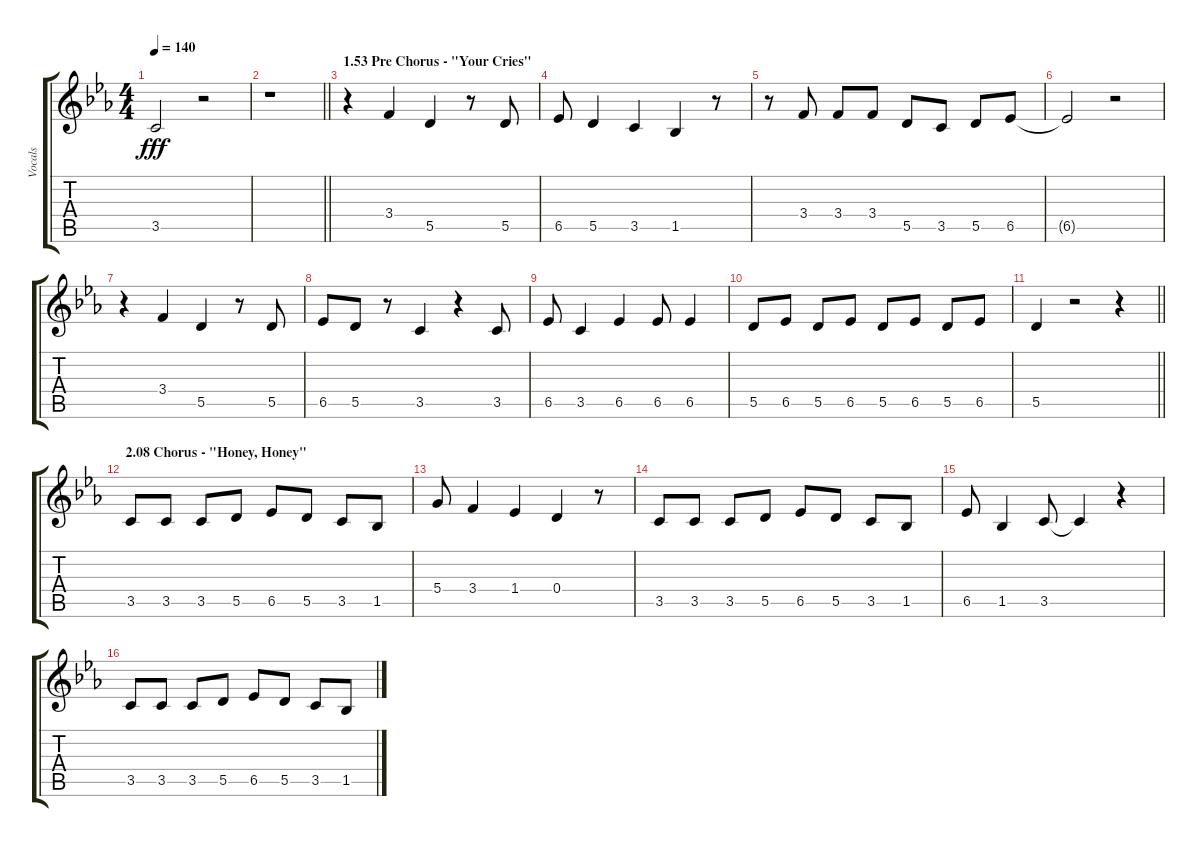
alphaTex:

\track ("Vocals" "Vocals") {instrument overdrivenguitar}
\staff {score tabs}
\tuning (E4 B3 G3 D3 A2 E2) {hide}
\ts (4 4)
\tempo 140
\clef g2
\ks cminor
3.5.2{dy fff} r.2 |
\barLineRight lightlight
r.1 |
\section ("" "1.53 Pre Chorus - \"Your Cries\"")
r.4 3.4.4 5.5.4 r.8 5.5.8 |
6.5.8 5.5.4 3.5.4 1.5.4 r.8 |
r.8 3.4.8 3.4.8 3.4.8 5.5.8 3.5.8 5.5.8 6.5.8 |
6.5{t}.2 r.2 |
r.4 3.4.4 5.5.4 r.8 5.5.8 |
6.5.8 5.5.8 r.8 3.5.4 r.4 3.5.8 |
6.5.8 3.5.4 6.5.4 6.5.8 6.5.4 |
5.5.8 6.5.8 5.5.8 6.5.8 5.5.8 6.5.8 5.5.8 6.5.8 |
\barLineRight lightlight
5.5.4 r.2 r.4 |
\section ("" "2.08 Chorus - \"Honey, Honey\"")
3.5.8 3.5.8 3.5.8 5.5.8 6.5.8 5.5.8 3.5.8 1.5.8 |
5.4.8 3.4.4 1.4.4 0.4.4 r.8 |
3.5.8 3.5.8 3.5.8 5.5.8 6.5.8 5.5.8 3.5.8 1.5.8 |
6.5.8 1.5.4 3.5.8 3.5{t}.4 r.4 |
3.5.8 3.5.8 3.5.8 5.5.8 6.5.8 5.5.8 3.5.8 1.5.8
